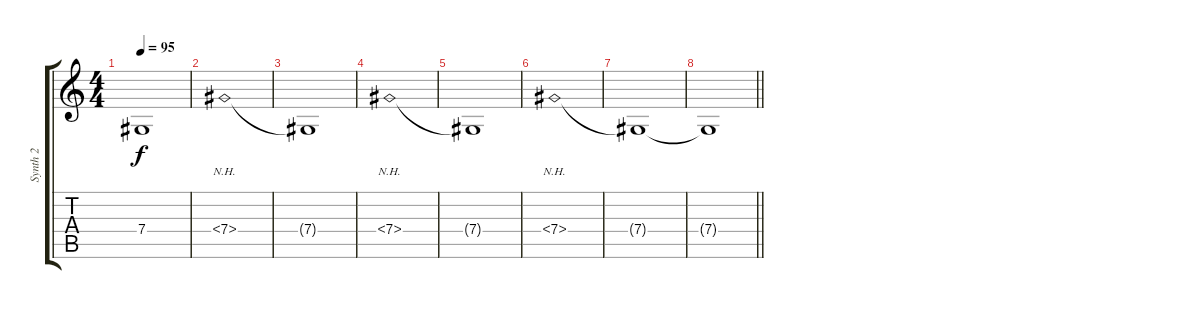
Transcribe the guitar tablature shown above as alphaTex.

\track ("Synth 2" "Synth 2") {instrument synthvoice}
\staff {score tabs}
\tuning (Eb4 Bb3 Gb3 Db3 Ab2 Db2) {hide}
\ts (4 4)
\tempo 95
\clef g2
\ks c
7.4{t}.1{dy f} |
7.4{nh}.1 |
7.4{t}.1 |
7.4{nh}.1 |
7.4{t}.1 |
7.4{nh}.1 |
7.4{t}.1 |
\barLineRight lightlight
7.4{t}.1
